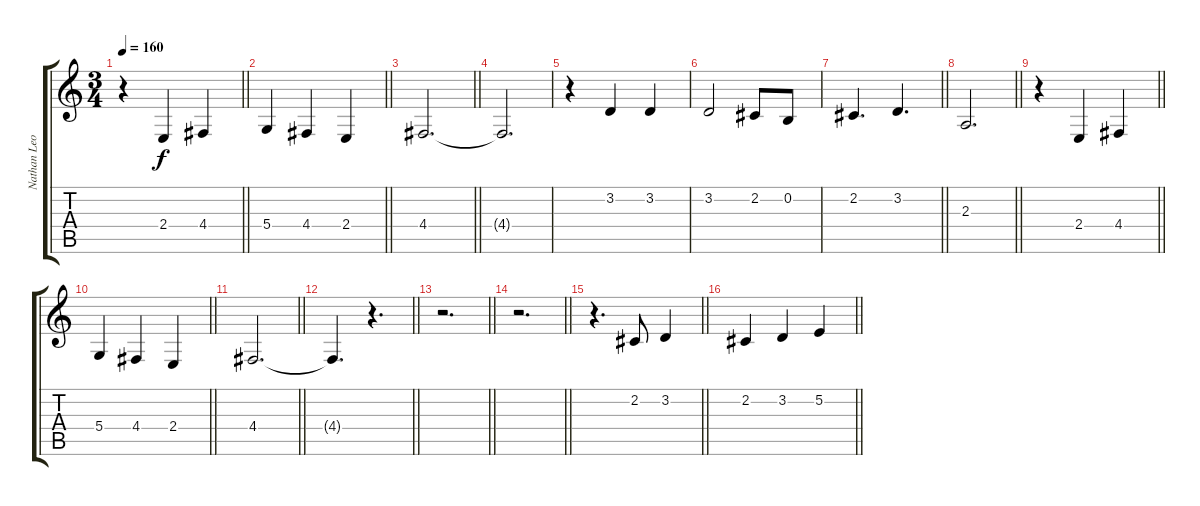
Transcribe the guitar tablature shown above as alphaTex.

\track ("Nathan Leone" "Nathan Leo") {instrument violin}
\staff {score tabs}
\tuning (E4 B3 G3 D3 A2 D2) {hide}
\ts (3 4)
\tempo 160
\clef g2
\barLineRight lightlight
\ks c
r.4{dy f} 2.4.4 4.4.4 |
\barLineRight lightlight
5.4.4 4.4.4 2.4.4 |
\barLineRight lightlight
4.4.2{d} |
4.4{t}.2{d} |
r.4 3.2.4 3.2.4 |
3.2.2 2.2.8 0.2.8 |
\barLineRight lightlight
2.2.4{d} 3.2.4{d} |
\barLineRight lightlight
2.3.2{d} |
\barLineRight lightlight
r.4 2.4.4 4.4.4 |
\barLineRight lightlight
5.4.4 4.4.4 2.4.4 |
\barLineRight lightlight
4.4.2{d} |
\barLineRight lightlight
4.4{t}.4{d} r.4{d} |
\barLineRight lightlight
r.2{d} |
\barLineRight lightlight
r.2{d} |
\barLineRight lightlight
r.4{d} 2.2.8 3.2.4 |
\barLineRight lightlight
2.2.4 3.2.4 5.2.4
